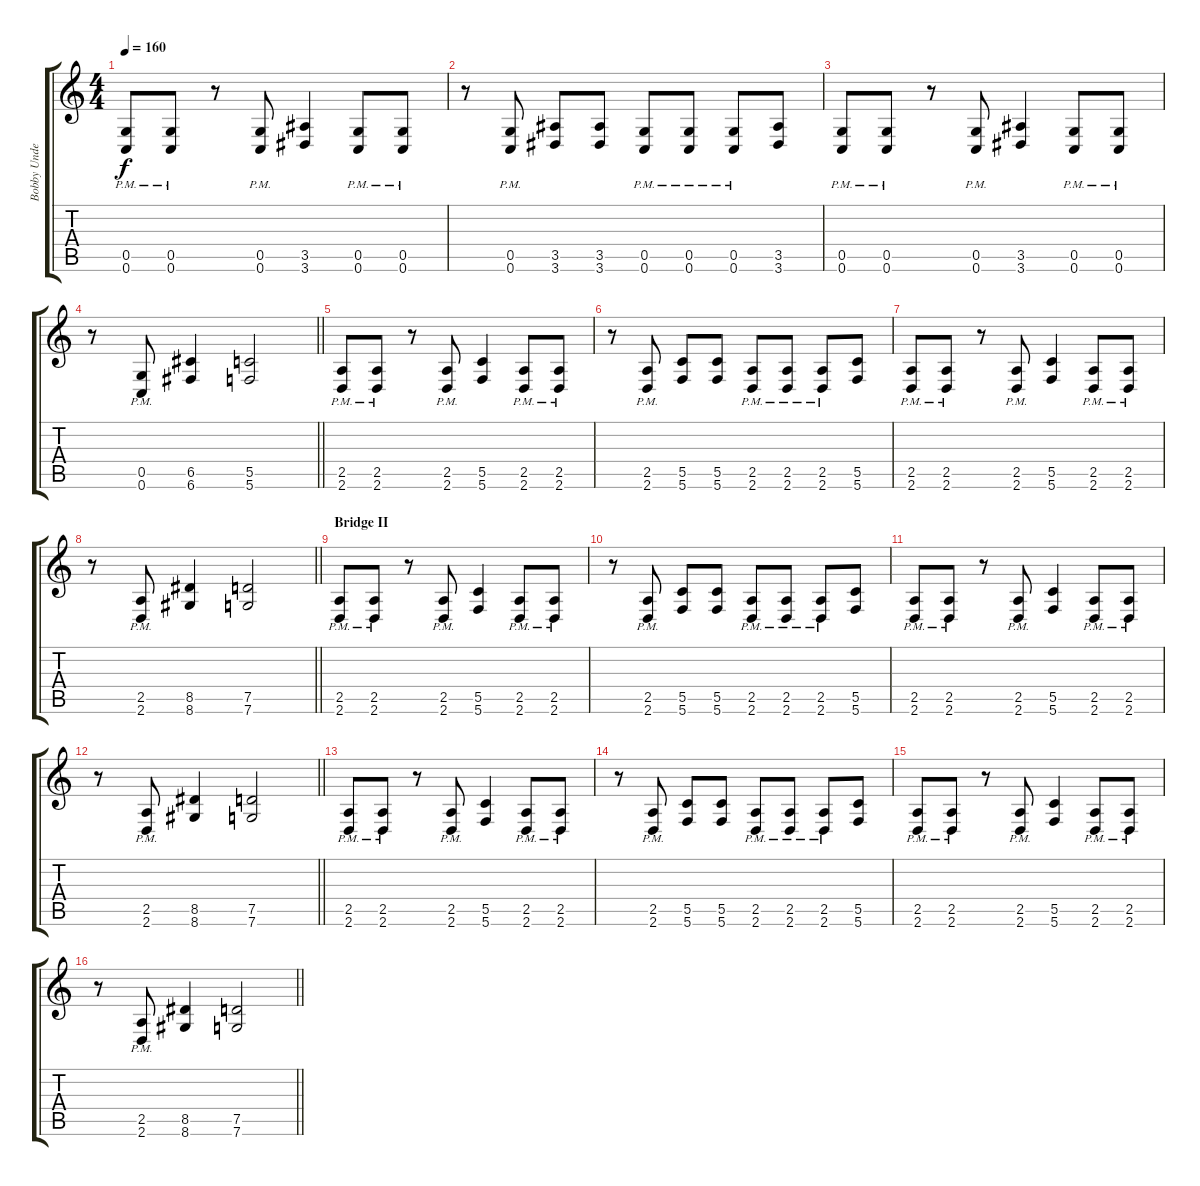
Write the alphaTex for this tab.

\track ("Bobby Undertaker" "Bobby Unde") {instrument distortionguitar}
\staff {score tabs}
\tuning (D4 A3 F3 C3 G2 C2) {hide}
\ts (4 4)
\section ("" "")
\tempo 160
\clef g2
\ks c
(0.5{pm} 0.6{pm}).8{dy f} (0.5{pm} 0.6{pm}).8 r.8 (0.5{pm} 0.6{pm}).8 (3.5 3.6).4 (0.5{pm} 0.6{pm}).8 (0.5{pm} 0.6{pm}).8 |
r.8 (0.5{pm} 0.6{pm}).8 (3.5 3.6).8 (3.5 3.6).8 (0.5{pm} 0.6{pm}).8 (0.5{pm} 0.6{pm}).8 (0.5{pm} 0.6{pm}).8 (3.5 3.6).8 |
(0.5{pm} 0.6{pm}).8 (0.5{pm} 0.6{pm}).8 r.8 (0.5{pm} 0.6{pm}).8 (3.5 3.6).4 (0.5{pm} 0.6{pm}).8 (0.5{pm} 0.6{pm}).8 |
\barLineRight lightlight
r.8 (0.5{pm} 0.6{pm}).8 (6.5 6.6).4 (5.5 5.6).2 |
\section ("" "")
(2.5{pm} 2.6{pm}).8 (2.5{pm} 2.6{pm}).8 r.8 (2.5{pm} 2.6{pm}).8 (5.5 5.6).4 (2.5{pm} 2.6{pm}).8 (2.5{pm} 2.6{pm}).8 |
r.8 (2.5{pm} 2.6{pm}).8 (5.5 5.6).8 (5.5 5.6).8 (2.5{pm} 2.6{pm}).8 (2.5{pm} 2.6{pm}).8 (2.5{pm} 2.6{pm}).8 (5.5 5.6).8 |
(2.5{pm} 2.6{pm}).8 (2.5{pm} 2.6{pm}).8 r.8 (2.5{pm} 2.6{pm}).8 (5.5 5.6).4 (2.5{pm} 2.6{pm}).8 (2.5{pm} 2.6{pm}).8 |
\barLineRight lightlight
r.8 (2.5{pm} 2.6{pm}).8 (8.5 8.6).4 (7.5 7.6).2 |
\section ("" "Bridge II")
(2.5{pm} 2.6{pm}).8 (2.5{pm} 2.6{pm}).8 r.8 (2.5{pm} 2.6{pm}).8 (5.5 5.6).4 (2.5{pm} 2.6{pm}).8 (2.5{pm} 2.6{pm}).8 |
r.8 (2.5{pm} 2.6{pm}).8 (5.5 5.6).8 (5.5 5.6).8 (2.5{pm} 2.6{pm}).8 (2.5{pm} 2.6{pm}).8 (2.5{pm} 2.6{pm}).8 (5.5 5.6).8 |
(2.5{pm} 2.6{pm}).8 (2.5{pm} 2.6{pm}).8 r.8 (2.5{pm} 2.6{pm}).8 (5.5 5.6).4 (2.5{pm} 2.6{pm}).8 (2.5{pm} 2.6{pm}).8 |
\barLineRight lightlight
r.8 (2.5{pm} 2.6{pm}).8 (8.5 8.6).4 (7.5 7.6).2 |
\section ("" "")
(2.5{pm} 2.6{pm}).8 (2.5{pm} 2.6{pm}).8 r.8 (2.5{pm} 2.6{pm}).8 (5.5 5.6).4 (2.5{pm} 2.6{pm}).8 (2.5{pm} 2.6{pm}).8 |
r.8 (2.5{pm} 2.6{pm}).8 (5.5 5.6).8 (5.5 5.6).8 (2.5{pm} 2.6{pm}).8 (2.5{pm} 2.6{pm}).8 (2.5{pm} 2.6{pm}).8 (5.5 5.6).8 |
(2.5{pm} 2.6{pm}).8 (2.5{pm} 2.6{pm}).8 r.8 (2.5{pm} 2.6{pm}).8 (5.5 5.6).4 (2.5{pm} 2.6{pm}).8 (2.5{pm} 2.6{pm}).8 |
\barLineRight lightlight
r.8 (2.5{pm} 2.6{pm}).8 (8.5 8.6).4 (7.5 7.6).2
